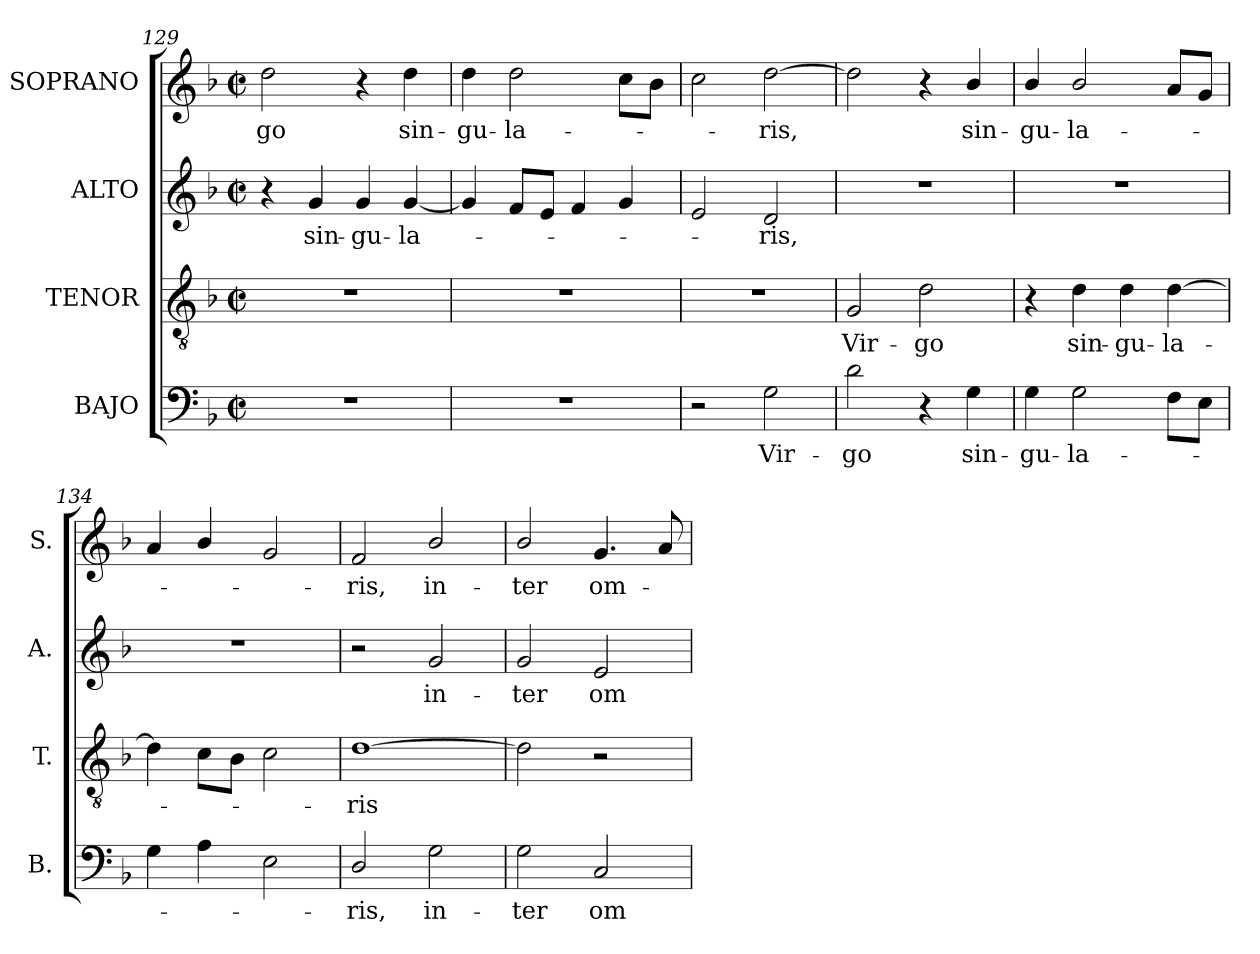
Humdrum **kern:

**kern	**text	**kern	**text	**kern	**text	**kern	**text
*part4	*part4	*part3	*part3	*part2	*part2	*part1	*part1
*staff4	*staff4	*staff3	*staff3	*staff2	*staff2	*staff1	*staff1
*I"BAJO	*	*I"TENOR	*	*I"ALTO	*	*I"SOPRANO	*
*I'B.	*	*I'T.	*	*I'A.	*	*I'S.	*
*clefF4	*	*clefGv2	*	*clefG2	*	*clefG2	*
*	*	*ITrd7c12	*	*	*	*	*
*k[b-]	*	*k[b-]	*	*k[b-]	*	*k[b-]	*
*F:	*	*F:	*	*F:	*	*F:	*
*M2/2	*	*M2/2	*	*M2/2	*	*M2/2	*
*met(c|)	*	*met(c|)	*	*met(c|)	*	*met(c|)	*
=129	=129	=129	=129	=129	=129	=129	=129
!	!	!	!	!	!	!	!LO:LY:b:color=#000000
1r	.	1r	.	4r	.	2ddi\	-go
!	!	!	!	!	!LO:LY:b:color=#000000	!	!
.	.	.	.	4gi/	sin-	.	.
!	!	!	!	!	!LO:LY:b:color=#000000	!	!
.	.	.	.	4gi/	-gu-	4r	.
!	!	!	!	!	!LO:LY:b:color=#000000	!	!
!	!	!	!	!	!	!	!LO:LY:b:color=#000000
.	.	.	.	[4gi/	-la-	4ddi\	sin-
=130	=130	=130	=130	=130	=130	=130	=130
!	!	!	!	!	!	!	!LO:LY:b:color=#000000
1r	.	1r	.	4gi/]	.	4ddi\	-gu-
!	!	!	!	!	!	!	!LO:LY:b:color=#000000
.	.	.	.	8fi/L	.	2ddi\	-la-
.	.	.	.	8ei/J	.	.	.
.	.	.	.	4fi/	.	.	.
.	.	.	.	4gi/	.	8cci\L	.
.	.	.	.	.	.	8b-i\J	.
=131	=131	=131	=131	=131	=131	=131	=131
2r	.	1r	.	2ei/	.	2cci\	.
!	!LO:LY:b:color=#000000	!	!	!	!	!	!
!	!	!	!	!	!LO:LY:b:color=#000000	!	!
!	!	!	!	!	!	!	!LO:LY:b:color=#000000
2Gi\	Vir-	.	.	2di/	-ris,	[2ddi\	-ris,
=132	=132	=132	=132	=132	=132	=132	=132
!	!LO:LY:b:color=#000000	!	!	!	!	!	!
!	!	!	!LO:LY:b:color=#000000	!	!	!	!
2di\	-go	2GGi/	Vir-	1r	.	2ddi\]	.
!	!	!	!LO:LY:b:color=#000000	!	!	!	!
4r	.	2Di\	-go	.	.	4r	.
!	!LO:LY:b:color=#000000	!	!	!	!	!	!
!	!	!	!	!	!	!	!LO:LY:b:color=#000000
4Gi\	sin-	.	.	.	.	4b-i/	sin-
=133	=133	=133	=133	=133	=133	=133	=133
!	!LO:LY:b:color=#000000	!	!	!	!	!	!
!	!	!	!	!	!	!	!LO:LY:b:color=#000000
4Gi\	-gu-	4r	.	1r	.	4b-i/	-gu-
!	!LO:LY:b:color=#000000	!	!	!	!	!	!
!	!	!	!LO:LY:b:color=#000000	!	!	!	!
!	!	!	!	!	!	!	!LO:LY:b:color=#000000
2Gi\	-la-	4Di\	sin-	.	.	2b-i/	-la-
!	!	!	!LO:LY:b:color=#000000	!	!	!	!
.	.	4Di\	-gu-	.	.	.	.
!	!	!	!LO:LY:b:color=#000000	!	!	!	!
8Fi\L	.	[4Di\	-la-	.	.	8ai/L	.
8Ei\J	.	.	.	.	.	8gi/J	.
=134	=134	=134	=134	=134	=134	=134	=134
4Gi\	.	4Di\]	.	1r	.	4ai/	.
4Ai\	.	8Ci\L	.	.	.	4b-i/	.
.	.	8BB-i\J	.	.	.	.	.
2Ei\	.	2Ci\	.	.	.	2gi/	.
!!LO:PB:g=z
=135	=135	=135	=135	=135	=135	=135	=135
!	!LO:LY:b:color=#000000	!	!	!	!	!	!
!	!	!	!LO:LY:b:color=#000000	!	!	!	!
!	!	!	!	!	!	!	!LO:LY:b:color=#000000
2Di/	-ris,	[1Di	-ris	2r	.	2fi/	-ris,
!	!LO:LY:b:color=#000000	!	!	!	!	!	!
!	!	!	!	!	!LO:LY:b:color=#000000	!	!
!	!	!	!	!	!	!	!LO:LY:b:color=#000000
2Gi\	in-	.	.	2gi/	in-	2b-i/	in-
=136	=136	=136	=136	=136	=136	=136	=136
!	!LO:LY:b:color=#000000	!	!	!	!	!	!
!	!	!	!	!	!LO:LY:b:color=#000000	!	!
!	!	!	!	!	!	!	!LO:LY:b:color=#000000
2Gi\	-ter	2Di\]	.	2gi/	-ter	2b-i/	-ter
!	!LO:LY:b:color=#000000	!	!	!	!	!	!
!	!	!	!	!	!LO:LY:b:color=#000000	!	!
!	!	!	!	!	!	!	!LO:LY:b:color=#000000
2Ci/	om-	2r	.	2ei/	om-	4.gi/	om-
.	.	.	.	.	.	8ai/	.
=	=	=	=	=	=	=	=
*-	*-	*-	*-	*-	*-	*-	*-
